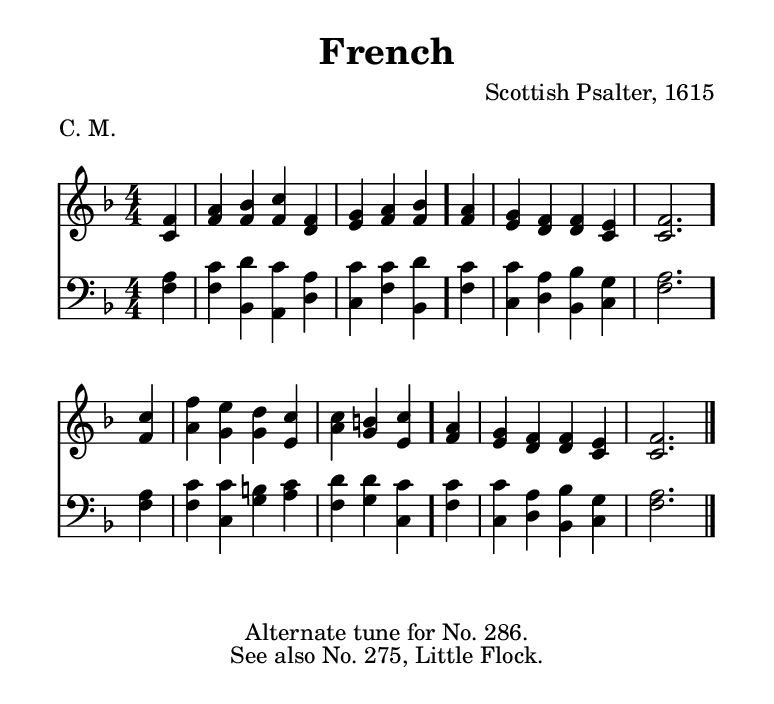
\include "common/global.ily"
\paper {
  \include "common/paper.ily"
  ragged-last-bottom = ##t
  system-count = #(cond (is-eogsized 2) (#t #f))
}

\header{
  hymnnumber = "1"
  title = "French"
  tunename = ""
  meter = "C. M."
  composer = "Scottish Psalter, 1615"
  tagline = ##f
}

global = {
  \include "common/overrides.ily"
  \override Staff.TimeSignature.style = #'numbered
  \time 4/4
  \override Score.MetronomeMark.transparent = ##t % hide all fermata changes too
  \tempo 4=80
  \key f \major
  \partial 4
  \autoBeamOff
}

notesSoprano = {
\global
\relative c' {

  f4 | a bes c f, | g a bes \bar "."
  a4 | g f f e | f2. \bar "."
  c'4 | f e d c | c b c \bar "."
  a4 | g f f e | f2.

  \bar "|."

}
}

notesAlto = {
\global
\relative e' {

  c4 | f f f d | e f f
  f4 | e d d c | c2.
  f4 | a g g e | a g e
  f4 | e d d c | c2.

}
}

notesTenor = {
\global
\relative a {

  a4 c d c a | c c d
  c | c a bes g | a2.
  a4 | c c b c | d d c
  c4 | c a bes g | a2.

}
}

notesBass = {
\global
\relative f {

  f4 | f bes, a d | c f bes,
  f'4 | c d bes c | f2.
  f4 | f c g' a | f g c,
  f4 | c d bes c | f2.

}
}

\score {
  \context ChoirStaff <<
    \context Staff = upper <<
      \set Staff.autoBeaming = ##f
      \set ChoirStaff.systemStartDelimiter = #'SystemStartBar
      \set ChoirStaff.printPartCombineTexts = ##f
      \partcombine #'(2 . 9) \notesSoprano \notesAlto
    >>
    \context Staff = men <<
      \set Staff.autoBeaming = ##f
      \clef bass
      \set ChoirStaff.printPartCombineTexts = ##f
      \partcombine #'(2 . 9) \notesTenor \notesBass
    >>
  >>
  \layout {
    \include "common/layout.ily"
  }
  \midi{
    \include "common/midi.ily"
  }
}

\noPageBreak \markup { \fill-line { "Alternate tune for No. 286." } }
\noPageBreak \markup { \fill-line { "See also No. 275, Little Flock." } }

\version "2.19.49"  % necessary for upgrading to future LilyPond versions.

% vi:set et ts=2 sw=2 ai nocindent syntax=lilypond:
